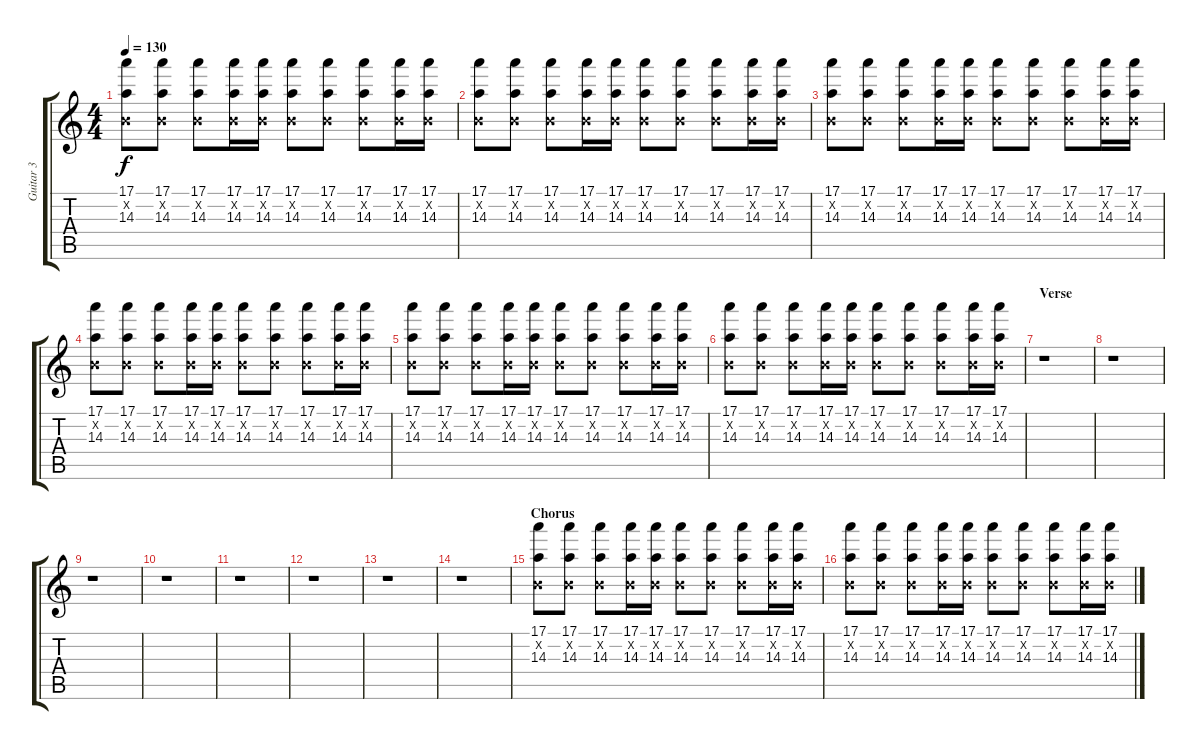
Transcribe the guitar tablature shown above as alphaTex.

\track ("Guitar 3" "Guitar 3") {instrument distortionguitar}
\staff {score tabs}
\tuning (E4 B3 G3 D3 A2 D2) {hide}
\ts (4 4)
\tempo 130
\clef g2
\ks c
(17.1 0.2{x} 14.3).8{dy f} (17.1 0.2{x} 14.3).8 (17.1 0.2{x} 14.3).8 (17.1 0.2{x} 14.3).16 (17.1 0.2{x} 14.3).16 (17.1 0.2{x} 14.3).8 (17.1 0.2{x} 14.3).8 (17.1 0.2{x} 14.3).8 (17.1 0.2{x} 14.3).16 (17.1 0.2{x} 14.3).16 |
(17.1 0.2{x} 14.3).8 (17.1 0.2{x} 14.3).8 (17.1 0.2{x} 14.3).8 (17.1 0.2{x} 14.3).16 (17.1 0.2{x} 14.3).16 (17.1 0.2{x} 14.3).8 (17.1 0.2{x} 14.3).8 (17.1 0.2{x} 14.3).8 (17.1 0.2{x} 14.3).16 (17.1 0.2{x} 14.3).16 |
(17.1 0.2{x} 14.3).8 (17.1 0.2{x} 14.3).8 (17.1 0.2{x} 14.3).8 (17.1 0.2{x} 14.3).16 (17.1 0.2{x} 14.3).16 (17.1 0.2{x} 14.3).8 (17.1 0.2{x} 14.3).8 (17.1 0.2{x} 14.3).8 (17.1 0.2{x} 14.3).16 (17.1 0.2{x} 14.3).16 |
(17.1 0.2{x} 14.3).8 (17.1 0.2{x} 14.3).8 (17.1 0.2{x} 14.3).8 (17.1 0.2{x} 14.3).16 (17.1 0.2{x} 14.3).16 (17.1 0.2{x} 14.3).8 (17.1 0.2{x} 14.3).8 (17.1 0.2{x} 14.3).8 (17.1 0.2{x} 14.3).16 (17.1 0.2{x} 14.3).16 |
(17.1 0.2{x} 14.3).8 (17.1 0.2{x} 14.3).8 (17.1 0.2{x} 14.3).8 (17.1 0.2{x} 14.3).16 (17.1 0.2{x} 14.3).16 (17.1 0.2{x} 14.3).8 (17.1 0.2{x} 14.3).8 (17.1 0.2{x} 14.3).8 (17.1 0.2{x} 14.3).16 (17.1 0.2{x} 14.3).16 |
(17.1 0.2{x} 14.3).8 (17.1 0.2{x} 14.3).8 (17.1 0.2{x} 14.3).8 (17.1 0.2{x} 14.3).16 (17.1 0.2{x} 14.3).16 (17.1 0.2{x} 14.3).8 (17.1 0.2{x} 14.3).8 (17.1 0.2{x} 14.3).8 (17.1 0.2{x} 14.3).16 (17.1 0.2{x} 14.3).16 |
\section ("" "Verse")
r.1 |
r.1 |
r.1 |
r.1 |
r.1 |
r.1 |
r.1 |
r.1 |
\section ("" "Chorus")
(17.1 0.2{x} 14.3).8 (17.1 0.2{x} 14.3).8 (17.1 0.2{x} 14.3).8 (17.1 0.2{x} 14.3).16 (17.1 0.2{x} 14.3).16 (17.1 0.2{x} 14.3).8 (17.1 0.2{x} 14.3).8 (17.1 0.2{x} 14.3).8 (17.1 0.2{x} 14.3).16 (17.1 0.2{x} 14.3).16 |
(17.1 0.2{x} 14.3).8 (17.1 0.2{x} 14.3).8 (17.1 0.2{x} 14.3).8 (17.1 0.2{x} 14.3).16 (17.1 0.2{x} 14.3).16 (17.1 0.2{x} 14.3).8 (17.1 0.2{x} 14.3).8 (17.1 0.2{x} 14.3).8 (17.1 0.2{x} 14.3).16 (17.1 0.2{x} 14.3).16
